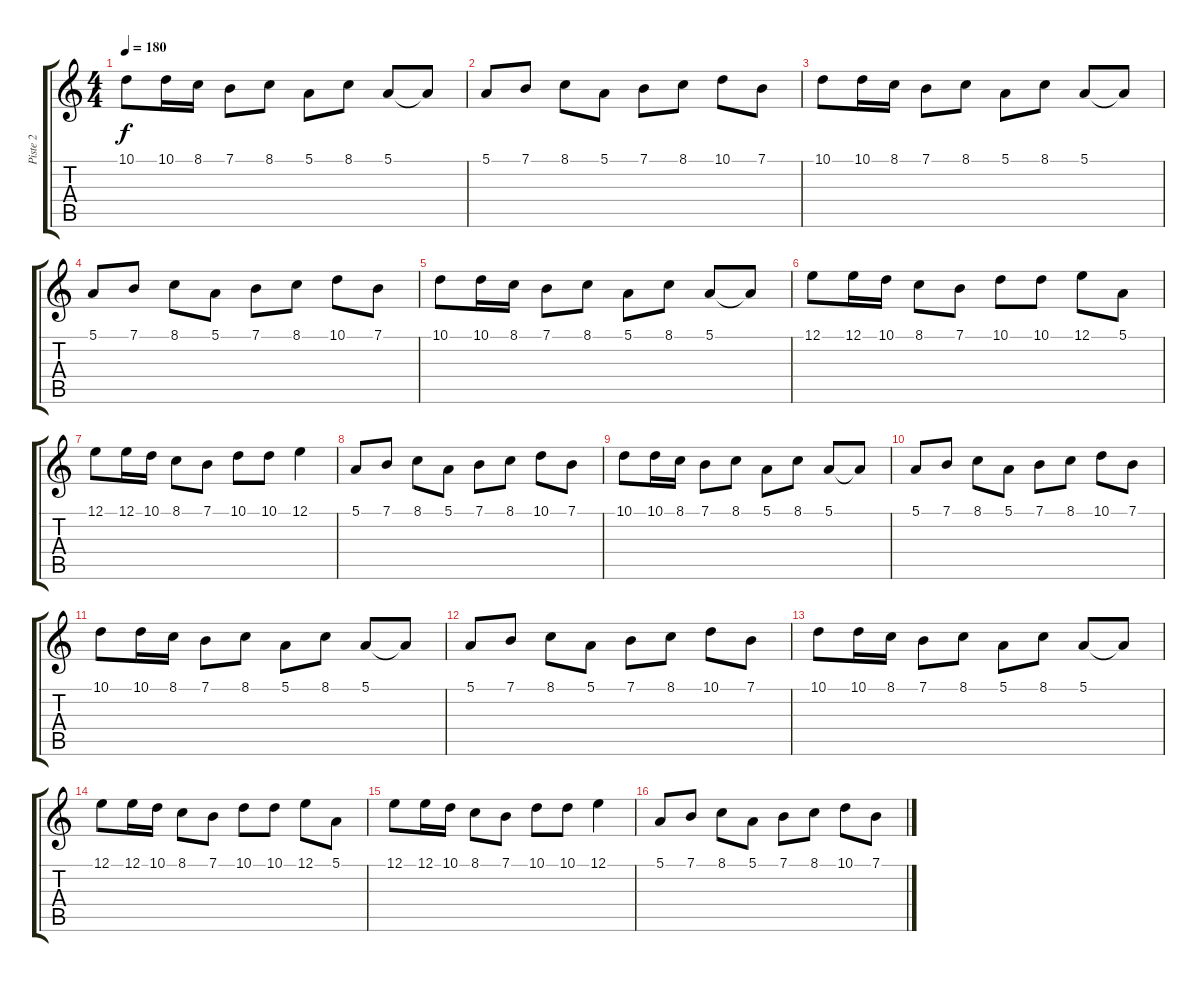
\track ("Piste 2" "Piste 2") {instrument bagpipe}
\staff {score tabs}
\tuning (E4 B3 G3 D3 A2 E2) {hide}
\ts (4 4)
\tempo 180
\clef g2
\ks c
10.1.8{dy f} 10.1.16 8.1.16 7.1.8 8.1.8 5.1.8 8.1.8 5.1.8 5.1{t}.8 |
5.1.8 7.1.8 8.1.8 5.1.8 7.1.8 8.1.8 10.1.8 7.1.8 |
10.1.8 10.1.16 8.1.16 7.1.8 8.1.8 5.1.8 8.1.8 5.1.8 5.1{t}.8 |
5.1.8 7.1.8 8.1.8 5.1.8 7.1.8 8.1.8 10.1.8 7.1.8 |
10.1.8 10.1.16 8.1.16 7.1.8 8.1.8 5.1.8 8.1.8 5.1.8 5.1{t}.8 |
12.1.8 12.1.16 10.1.16 8.1.8 7.1.8 10.1.8 10.1.8 12.1.8 5.1.8 |
12.1.8 12.1.16 10.1.16 8.1.8 7.1.8 10.1.8 10.1.8 12.1.4 |
5.1.8 7.1.8 8.1.8 5.1.8 7.1.8 8.1.8 10.1.8 7.1.8 |
10.1.8 10.1.16 8.1.16 7.1.8 8.1.8 5.1.8 8.1.8 5.1.8 5.1{t}.8 |
5.1.8 7.1.8 8.1.8 5.1.8 7.1.8 8.1.8 10.1.8 7.1.8 |
10.1.8 10.1.16 8.1.16 7.1.8 8.1.8 5.1.8 8.1.8 5.1.8 5.1{t}.8 |
5.1.8 7.1.8 8.1.8 5.1.8 7.1.8 8.1.8 10.1.8 7.1.8 |
10.1.8 10.1.16 8.1.16 7.1.8 8.1.8 5.1.8 8.1.8 5.1.8 5.1{t}.8 |
12.1.8 12.1.16 10.1.16 8.1.8 7.1.8 10.1.8 10.1.8 12.1.8 5.1.8 |
12.1.8 12.1.16 10.1.16 8.1.8 7.1.8 10.1.8 10.1.8 12.1.4 |
5.1.8 7.1.8 8.1.8 5.1.8 7.1.8 8.1.8 10.1.8 7.1.8
